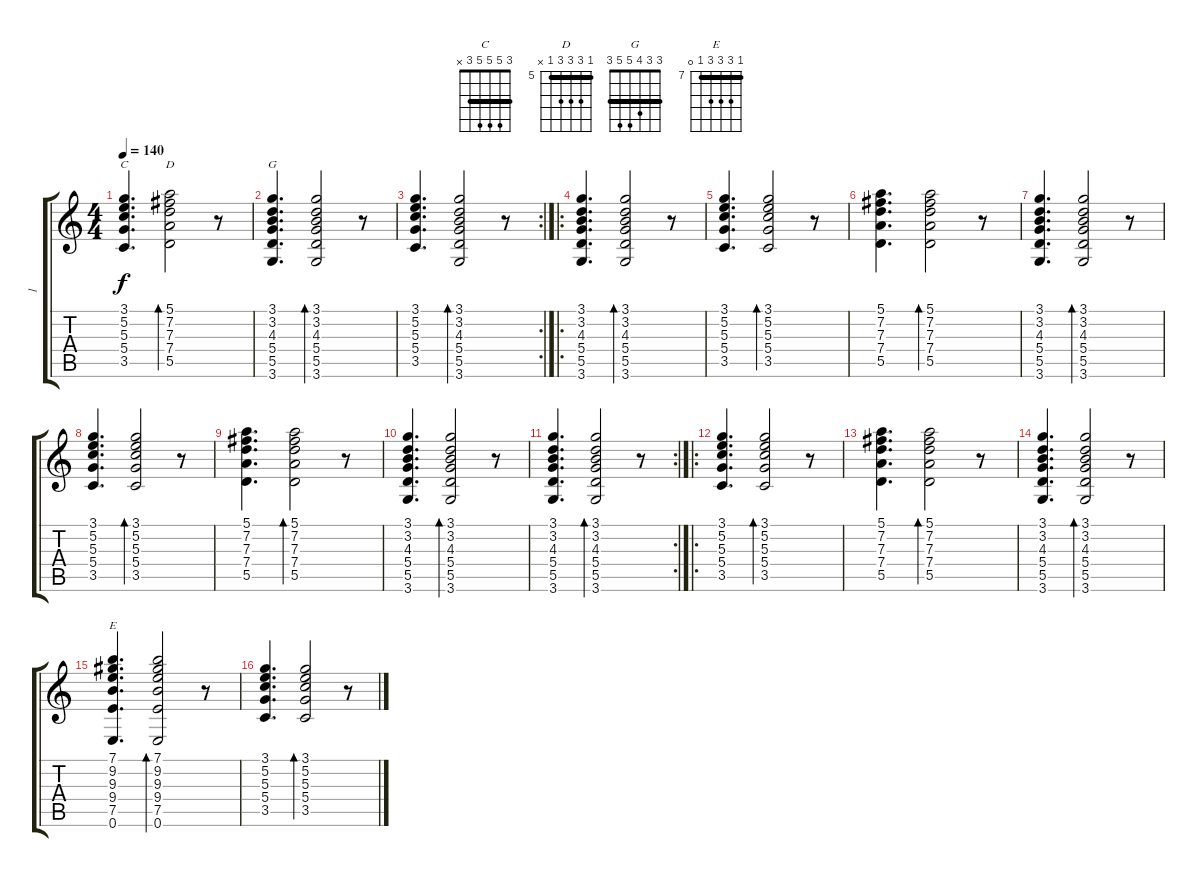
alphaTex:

\track ("1" "1") {instrument overdrivenguitar}
\staff {score tabs}
\tuning (E4 B3 G3 D3 A2 E2) {hide}
\chord ("C" 3 5 5 5 3 x) {barre 3}
\chord ("D" 5 7 7 7 5 x) {firstfret 5 barre 5}
\chord ("G" 3 3 4 5 5 3) {barre 3}
\chord ("E" 7 9 9 9 7 0) {firstfret 7 barre 7}
\ts (4 4)
\tempo 140
\clef g2
\ks c
(3.1 5.2 5.3 5.4 3.5).4{d ch "C" dy f} (5.1 7.2 7.3 7.4 5.5).2{bd 240 ch "D"} r.8 |
(3.1 3.2 4.3 5.4 5.5 3.6).4{d ch "G"} (3.1 3.2 4.3 5.4 5.5 3.6).2{bd 240} r.8 |
\rc 2
(3.1 5.2 5.3 5.4 3.5).4{d} (3.1 3.2 4.3 5.4 5.5 3.6).2{bd 240} r.8 |
\ro
(3.1 3.2 4.3 5.4 5.5 3.6).4{d} (3.1 3.2 4.3 5.4 5.5 3.6).2{bd 240} r.8 |
(3.1 5.2 5.3 5.4 3.5).4{d} (3.1 5.2 5.3 5.4 3.5).2{bd 240} r.8 |
(5.1 7.2 7.3 7.4 5.5).4{d} (5.1 7.2 7.3 7.4 5.5).2{bd 240} r.8 |
(3.1 3.2 4.3 5.4 5.5 3.6).4{d} (3.1 3.2 4.3 5.4 5.5 3.6).2{bd 240} r.8 |
(3.1 5.2 5.3 5.4 3.5).4{d} (3.1 5.2 5.3 5.4 3.5).2{bd 240} r.8 |
(5.1 7.2 7.3 7.4 5.5).4{d} (5.1 7.2 7.3 7.4 5.5).2{bd 240} r.8 |
(3.1 3.2 4.3 5.4 5.5 3.6).4{d} (3.1 3.2 4.3 5.4 5.5 3.6).2{bd 240} r.8 |
\rc 2
(3.1 3.2 4.3 5.4 5.5 3.6).4{d} (3.1 3.2 4.3 5.4 5.5 3.6).2{bd 240} r.8 |
\ro
(3.1 5.2 5.3 5.4 3.5).4{d} (3.1 5.2 5.3 5.4 3.5).2{bd 240} r.8 |
(5.1 7.2 7.3 7.4 5.5).4{d} (5.1 7.2 7.3 7.4 5.5).2{bd 240} r.8 |
(3.1 3.2 4.3 5.4 5.5 3.6).4{d} (3.1 3.2 4.3 5.4 5.5 3.6).2{bd 240} r.8 |
(7.1 9.2 9.3 9.4 7.5 0.6).4{d ch "E"} (7.1 9.2 9.3 9.4 7.5 0.6).2{bd 240} r.8 |
(3.1 5.2 5.3 5.4 3.5).4{d} (3.1 5.2 5.3 5.4 3.5).2{bd 240} r.8
